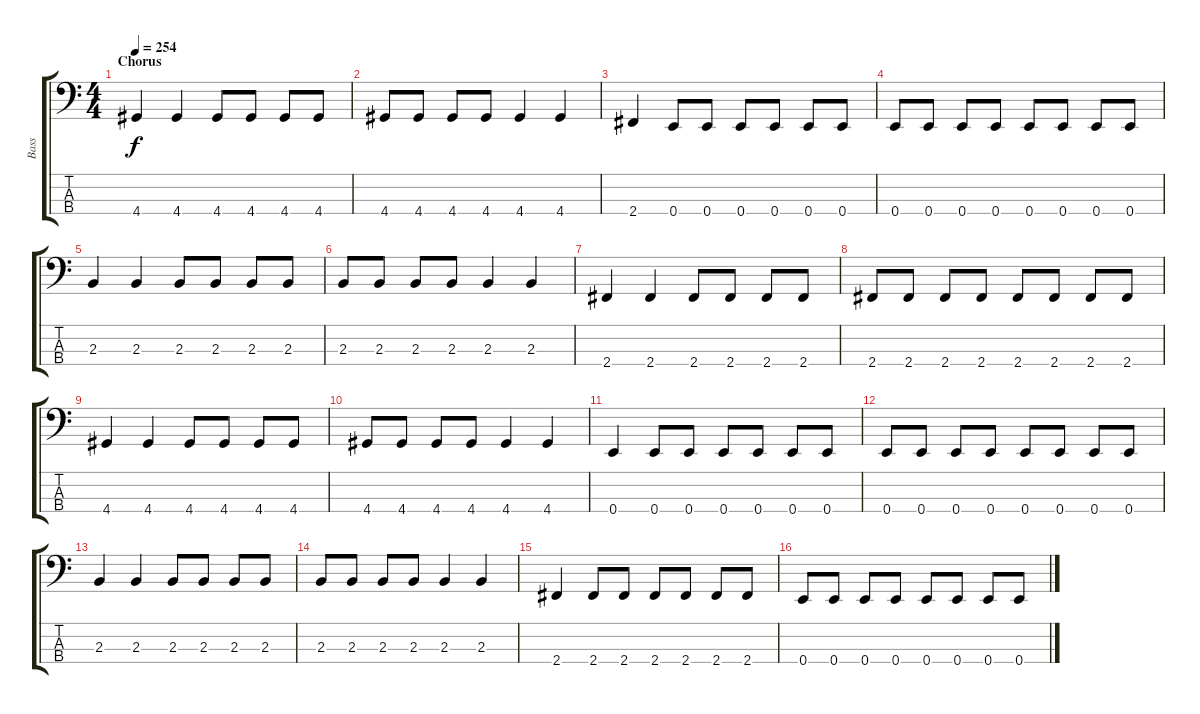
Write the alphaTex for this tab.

\track ("Bass" "Bass") {instrument slapbass2}
\staff {score tabs}
\tuning (G2 D2 A1 E1) {hide}
\ts (4 4)
\section ("" "Chorus")
\tempo 254
\clef f4
\ks c
4.4.4{dy f} 4.4.4 4.4.8 4.4.8 4.4.8 4.4.8 |
4.4.8 4.4.8 4.4.8 4.4.8 4.4.4 4.4.4 |
2.4.4 0.4.8 0.4.8 0.4.8 0.4.8 0.4.8 0.4.8 |
0.4.8 0.4.8 0.4.8 0.4.8 0.4.8 0.4.8 0.4.8 0.4.8 |
2.3.4 2.3.4 2.3.8 2.3.8 2.3.8 2.3.8 |
2.3.8 2.3.8 2.3.8 2.3.8 2.3.4 2.3.4 |
2.4.4 2.4.4 2.4.8 2.4.8 2.4.8 2.4.8 |
2.4.8 2.4.8 2.4.8 2.4.8 2.4.8 2.4.8 2.4.8 2.4.8 |
4.4.4 4.4.4 4.4.8 4.4.8 4.4.8 4.4.8 |
4.4.8 4.4.8 4.4.8 4.4.8 4.4.4 4.4.4 |
0.4.4 0.4.8 0.4.8 0.4.8 0.4.8 0.4.8 0.4.8 |
0.4.8 0.4.8 0.4.8 0.4.8 0.4.8 0.4.8 0.4.8 0.4.8 |
2.3.4 2.3.4 2.3.8 2.3.8 2.3.8 2.3.8 |
2.3.8 2.3.8 2.3.8 2.3.8 2.3.4 2.3.4 |
2.4.4 2.4.8 2.4.8 2.4.8 2.4.8 2.4.8 2.4.8 |
0.4.8 0.4.8 0.4.8 0.4.8 0.4.8 0.4.8 0.4.8 0.4.8
